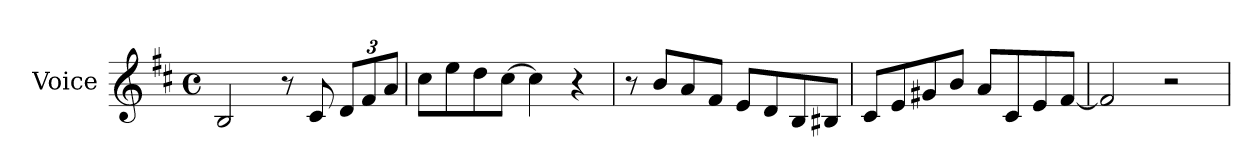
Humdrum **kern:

**kern
*part1
*staff1
*I"Voice
*I'Voice
*clefG2
*k[f#c#]
*M4/4
*met(c)
=1
2B/
8r
8c#/
12d/L
12f#/
12a/J
=2
8cc#\L
8ee\
8dd\
[>8cc#\J
4cc#\]
4r
=3
8r
8b/L
8a/
8f#/J
8e/L
8d/
8B/
8B#X/J
=4
8c#/L
8e/
8g#X/
8b/J
8a/L
8c#/
8e/
[<8f#/J
=5
2f#/]
2rcc
=
*-
